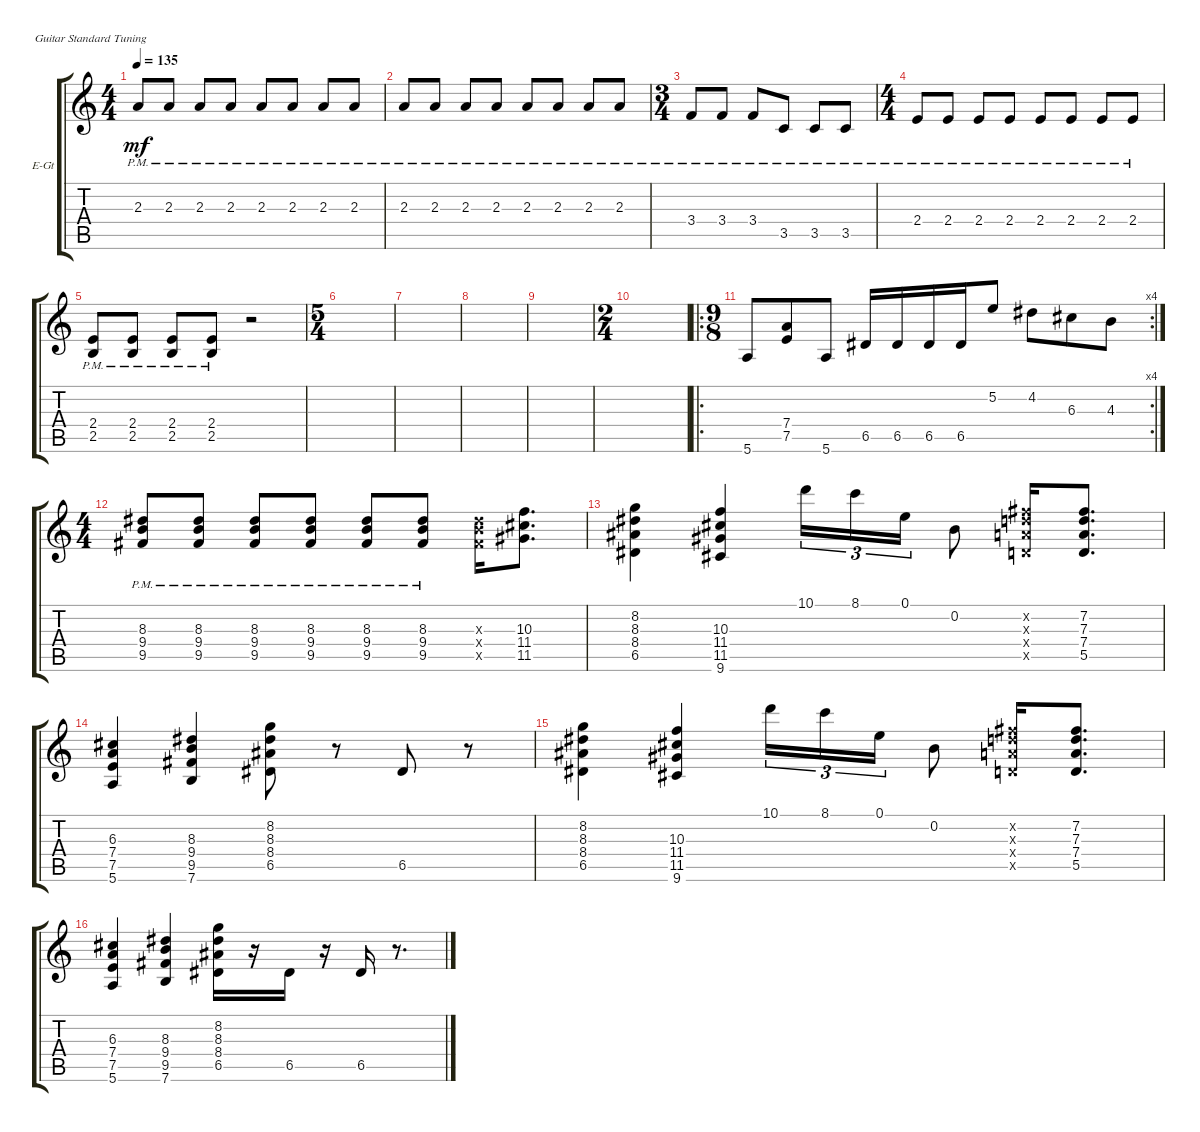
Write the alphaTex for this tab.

\defaultSystemsLayout 4
\bracketExtendMode groupsimilarinstruments
\firstSystemTrackNameOrientation horizontal
\otherSystemsTrackNameOrientation horizontal
\track ("Guitar - Tim Smith" "E-Gt") {instrument overdrivenguitar}
\staff {score tabs}
\tuning (E4 B3 G3 D3 A2 E2)
\ts (4 4)
\tempo 135
\clef g2
\ks c
2.3{pm}.8{dy mf} 2.3{pm}.8 2.3{pm}.8 2.3{pm}.8 2.3{pm}.8 2.3{pm}.8 2.3{pm}.8 2.3{pm}.8 |
2.3{pm}.8 2.3{pm}.8 2.3{pm}.8 2.3{pm}.8 2.3{pm}.8 2.3{pm}.8 2.3{pm}.8 2.3{pm}.8 |
\ts (3 4)
3.4{pm}.8 3.4{pm}.8 3.4{pm}.8 3.5{pm}.8 3.5{pm}.8 3.5{pm}.8 |
\ts (4 4)
2.4{pm}.8 2.4{pm}.8 2.4{pm}.8 2.4{pm}.8 2.4{pm}.8 2.4{pm}.8 2.4{pm}.8 2.4{pm}.8 |
(2.4{pm} 2.5{pm}).8 (2.4{pm} 2.5{pm}).8 (2.4{pm} 2.5{pm}).8 (2.4{pm} 2.5{pm}).8 r.2 |
\ts (5 4)
|
|
|
|
\ts (2 4)
|
\ro
\rc 4
\ts (9 8)
5.6.8 (7.4 7.5).8 5.6.8 6.5.16 6.5.16 6.5.16 6.5.16 5.2.8 4.2.8 6.3.8 4.3.8 |
\ts (4 4)
(9.5{pm} 9.4{pm} 8.3{pm}).8 (9.5{pm} 9.4{pm} 8.3{pm}).8 (9.5{pm} 9.4{pm} 8.3{pm}).8 (9.5{pm} 9.4{pm} 8.3{pm}).8 (9.5{pm} 9.4{pm} 8.3{pm}).8 (9.5{pm} 9.4{pm} 8.3{pm}).8 (9.5{x} 9.4{x} 8.3{x}).16 (11.5 11.4 10.3).8{d} |
(6.5 8.4 8.3 8.2).4 (11.5 11.4 10.3 9.6).4 10.1.16{tu (3 2)} 8.1.16{tu (3 2)} 0.1.16{tu (3 2)} 0.2.8 (5.5{x} 7.4{x} 7.3{x} 7.2{x}).16 (5.5 7.4 7.3 7.2).8{d} |
(5.6 7.5 7.4 6.3).4 (7.6 9.5 9.4 8.3).4 (6.5 8.4 8.3 8.2).8 r.8 6.5.8 r.8 |
(6.5 8.4 8.3 8.2).4 (11.5 11.4 10.3 9.6).4 10.1.16{tu (3 2)} 8.1.16{tu (3 2)} 0.1.16{tu (3 2)} 0.2.8 (5.5{x} 7.4{x} 7.3{x} 7.2{x}).16 (5.5 7.4 7.3 7.2).8{d} |
(5.6 7.5 7.4 6.3).4 (7.6 9.5 9.4 8.3).4 (6.5 8.4 8.3 8.2).16 r.16 6.5.16 r.16 6.5.16 r.8{d}
